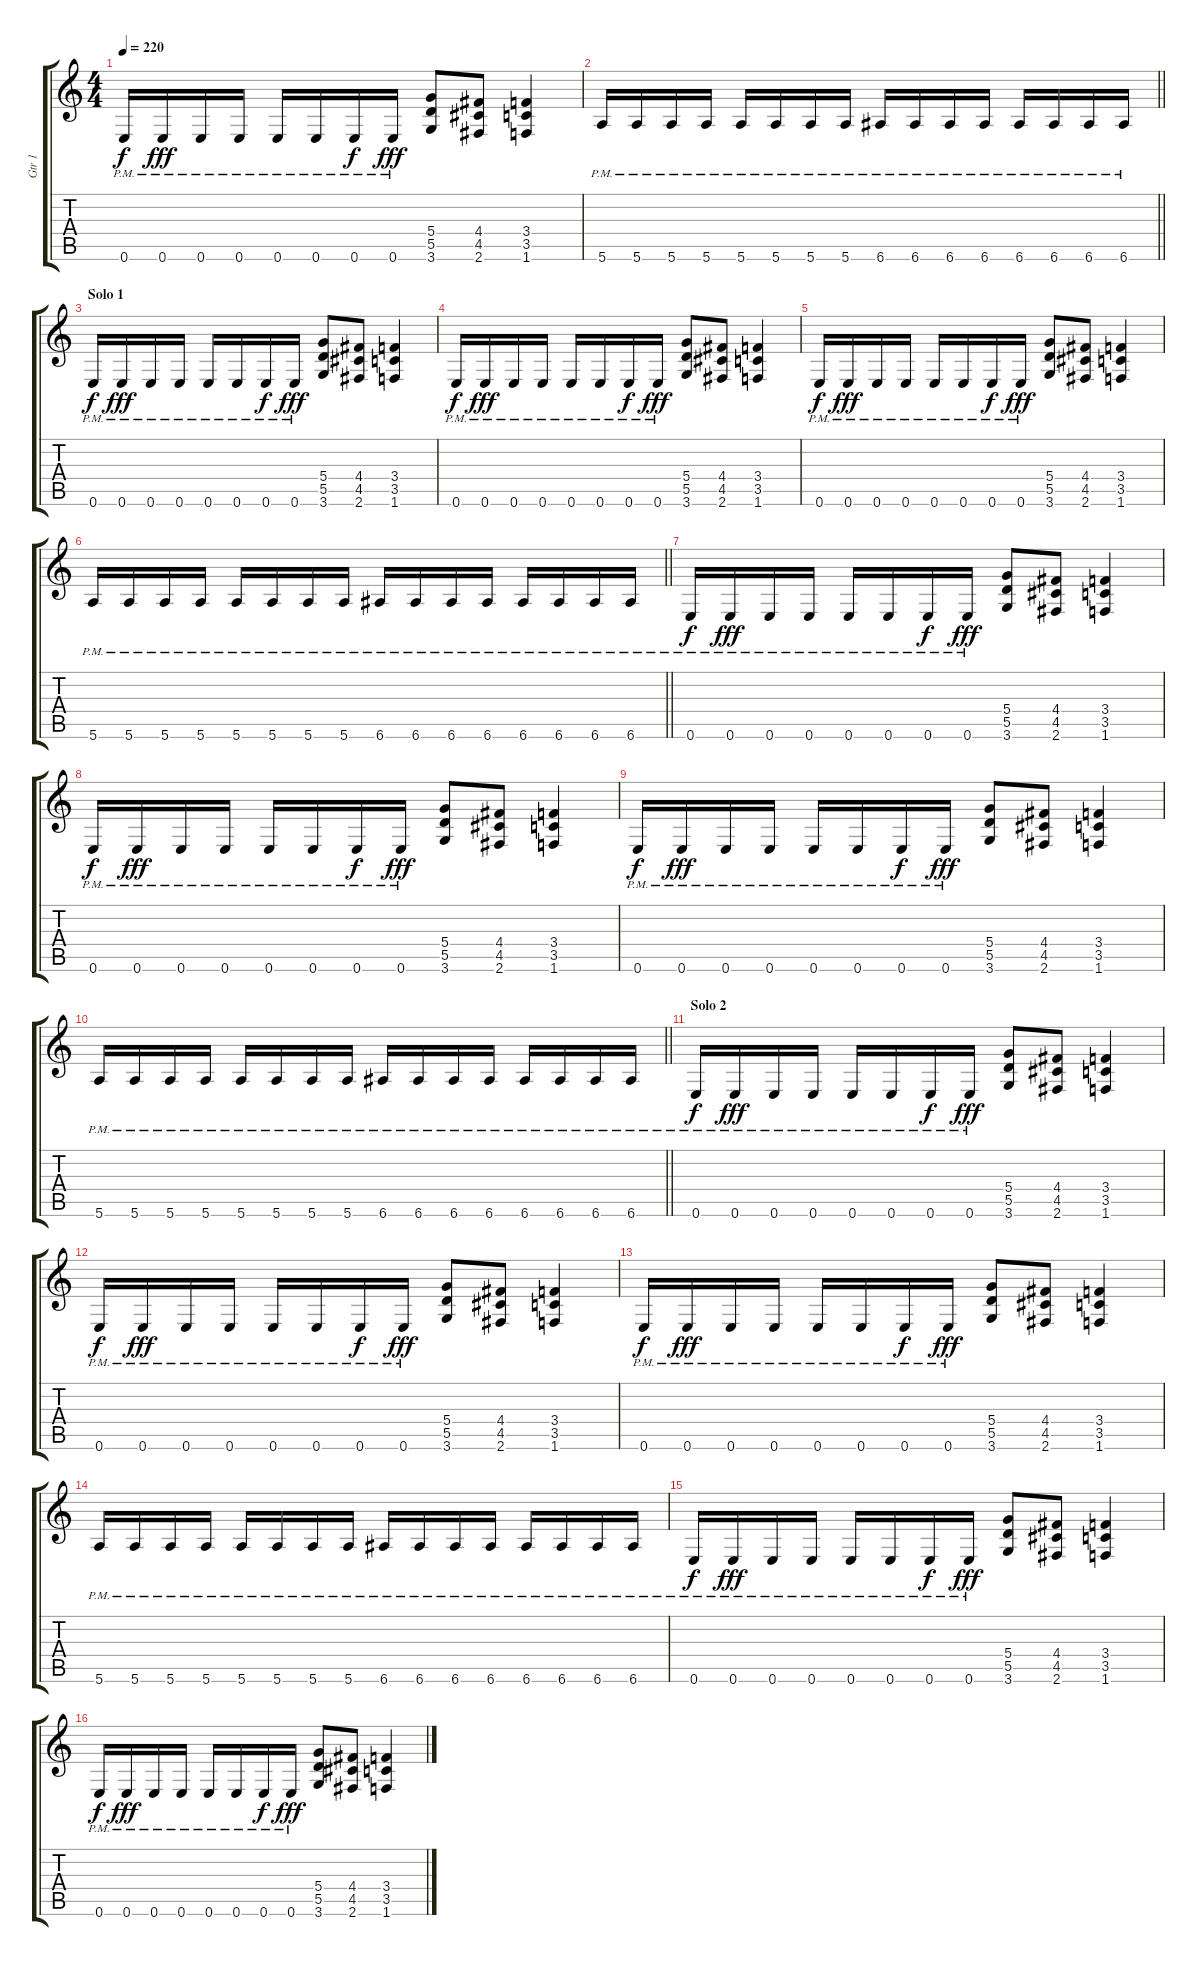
\track ("Gtr 1" "Gtr 1") {instrument distortionguitar}
\staff {score tabs}
\tuning (E4 B3 G3 D3 A2 E2) {hide}
\ts (4 4)
\tempo 220
\clef g2
\ks c
0.6{pm}.16{dy f} 0.6{pm}.16{dy fff} 0.6{pm}.16 0.6{pm}.16 0.6{pm}.16 0.6{pm}.16 0.6{pm}.16{dy f} 0.6{pm}.16{dy fff} (5.4 5.5 3.6).8 (4.4 4.5 2.6).8 (3.4 3.5 1.6).4 |
\barLineRight lightlight
5.6{pm}.16 5.6{pm}.16 5.6{pm}.16 5.6{pm}.16 5.6{pm}.16 5.6{pm}.16 5.6{pm}.16 5.6{pm}.16 6.6{pm}.16 6.6{pm}.16 6.6{pm}.16 6.6{pm}.16 6.6{pm}.16 6.6{pm}.16 6.6{pm}.16 6.6{pm}.16 |
\section ("" "Solo 1")
0.6{pm}.16{dy f} 0.6{pm}.16{dy fff} 0.6{pm}.16 0.6{pm}.16 0.6{pm}.16 0.6{pm}.16 0.6{pm}.16{dy f} 0.6{pm}.16{dy fff} (5.4 5.5 3.6).8 (4.4 4.5 2.6).8 (3.4 3.5 1.6).4 |
0.6{pm}.16{dy f} 0.6{pm}.16{dy fff} 0.6{pm}.16 0.6{pm}.16 0.6{pm}.16 0.6{pm}.16 0.6{pm}.16{dy f} 0.6{pm}.16{dy fff} (5.4 5.5 3.6).8 (4.4 4.5 2.6).8 (3.4 3.5 1.6).4 |
0.6{pm}.16{dy f} 0.6{pm}.16{dy fff} 0.6{pm}.16 0.6{pm}.16 0.6{pm}.16 0.6{pm}.16 0.6{pm}.16{dy f} 0.6{pm}.16{dy fff} (5.4 5.5 3.6).8 (4.4 4.5 2.6).8 (3.4 3.5 1.6).4 |
\barLineRight lightlight
5.6{pm}.16 5.6{pm}.16 5.6{pm}.16 5.6{pm}.16 5.6{pm}.16 5.6{pm}.16 5.6{pm}.16 5.6{pm}.16 6.6{pm}.16 6.6{pm}.16 6.6{pm}.16 6.6{pm}.16 6.6{pm}.16 6.6{pm}.16 6.6{pm}.16 6.6{pm}.16 |
0.6{pm}.16{dy f} 0.6{pm}.16{dy fff} 0.6{pm}.16 0.6{pm}.16 0.6{pm}.16 0.6{pm}.16 0.6{pm}.16{dy f} 0.6{pm}.16{dy fff} (5.4 5.5 3.6).8 (4.4 4.5 2.6).8 (3.4 3.5 1.6).4 |
0.6{pm}.16{dy f} 0.6{pm}.16{dy fff} 0.6{pm}.16 0.6{pm}.16 0.6{pm}.16 0.6{pm}.16 0.6{pm}.16{dy f} 0.6{pm}.16{dy fff} (5.4 5.5 3.6).8 (4.4 4.5 2.6).8 (3.4 3.5 1.6).4 |
0.6{pm}.16{dy f} 0.6{pm}.16{dy fff} 0.6{pm}.16 0.6{pm}.16 0.6{pm}.16 0.6{pm}.16 0.6{pm}.16{dy f} 0.6{pm}.16{dy fff} (5.4 5.5 3.6).8 (4.4 4.5 2.6).8 (3.4 3.5 1.6).4 |
\barLineRight lightlight
5.6{pm}.16 5.6{pm}.16 5.6{pm}.16 5.6{pm}.16 5.6{pm}.16 5.6{pm}.16 5.6{pm}.16 5.6{pm}.16 6.6{pm}.16 6.6{pm}.16 6.6{pm}.16 6.6{pm}.16 6.6{pm}.16 6.6{pm}.16 6.6{pm}.16 6.6{pm}.16 |
\section ("" "Solo 2")
0.6{pm}.16{dy f} 0.6{pm}.16{dy fff} 0.6{pm}.16 0.6{pm}.16 0.6{pm}.16 0.6{pm}.16 0.6{pm}.16{dy f} 0.6{pm}.16{dy fff} (5.4 5.5 3.6).8 (4.4 4.5 2.6).8 (3.4 3.5 1.6).4 |
0.6{pm}.16{dy f} 0.6{pm}.16{dy fff} 0.6{pm}.16 0.6{pm}.16 0.6{pm}.16 0.6{pm}.16 0.6{pm}.16{dy f} 0.6{pm}.16{dy fff} (5.4 5.5 3.6).8 (4.4 4.5 2.6).8 (3.4 3.5 1.6).4 |
0.6{pm}.16{dy f} 0.6{pm}.16{dy fff} 0.6{pm}.16 0.6{pm}.16 0.6{pm}.16 0.6{pm}.16 0.6{pm}.16{dy f} 0.6{pm}.16{dy fff} (5.4 5.5 3.6).8 (4.4 4.5 2.6).8 (3.4 3.5 1.6).4 |
5.6{pm}.16 5.6{pm}.16 5.6{pm}.16 5.6{pm}.16 5.6{pm}.16 5.6{pm}.16 5.6{pm}.16 5.6{pm}.16 6.6{pm}.16 6.6{pm}.16 6.6{pm}.16 6.6{pm}.16 6.6{pm}.16 6.6{pm}.16 6.6{pm}.16 6.6{pm}.16 |
0.6{pm}.16{dy f} 0.6{pm}.16{dy fff} 0.6{pm}.16 0.6{pm}.16 0.6{pm}.16 0.6{pm}.16 0.6{pm}.16{dy f} 0.6{pm}.16{dy fff} (5.4 5.5 3.6).8 (4.4 4.5 2.6).8 (3.4 3.5 1.6).4 |
0.6{pm}.16{dy f} 0.6{pm}.16{dy fff} 0.6{pm}.16 0.6{pm}.16 0.6{pm}.16 0.6{pm}.16 0.6{pm}.16{dy f} 0.6{pm}.16{dy fff} (5.4 5.5 3.6).8 (4.4 4.5 2.6).8 (3.4 3.5 1.6).4
